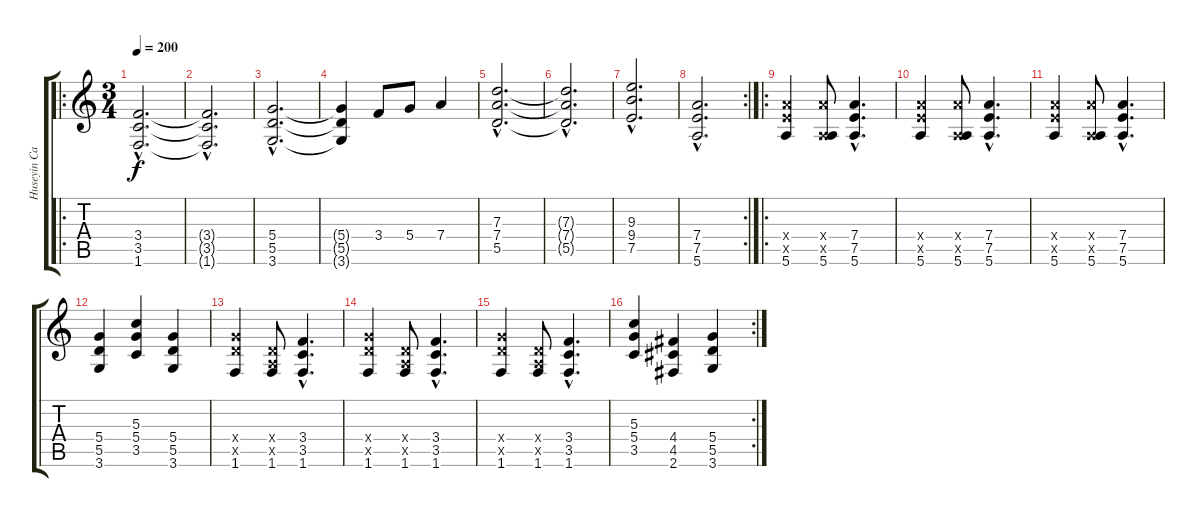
\track ("Huseyin Can" "Huseyin Ca") {instrument distortionguitar}
\staff {score tabs}
\tuning (E4 B3 G3 D3 A2 E2) {hide}
\ro
\ts (3 4)
\tempo 200
\clef g2
\ks c
(3.4{hac} 3.5{hac} 1.6{hac}).2{d dy f} |
(3.4{hac t} 3.5{hac t} 1.6{hac t}).2{d} |
(5.4{hac} 5.5{hac} 3.6{hac}).2{d} |
(5.4{t} 5.5{t} 3.6{t}).4 3.4.8 5.4.8 7.4.4 |
(7.3{hac} 7.4{hac} 5.5{hac}).2{d} |
(7.3{hac t} 7.4{hac t} 5.5{hac t}).2{d} |
(9.3{hac} 9.4{hac} 7.5{hac}).2{d} |
\rc 2
(7.4{hac} 7.5{hac} 5.6{hac}).2{d} |
\ro
(7.4{x} 7.5{x} 5.6).4 (7.4{x} 0.5{x} 5.6).8 (7.4{hac} 7.5{hac} 5.6{hac}).4{d} |
(7.4{x} 7.5{x} 5.6).4 (7.4{x} 0.5{x} 5.6).8 (7.4{hac} 7.5{hac} 5.6{hac}).4{d} |
(7.4{x} 7.5{x} 5.6).4 (7.4{x} 0.5{x} 5.6).8 (7.4{hac} 7.5{hac} 5.6{hac}).4{d} |
(5.4 5.5 3.6).4 (5.3 5.4 3.5).4 (5.4 5.5 3.6).4 |
(5.4{x} 5.5{x} 1.6).4 (0.4{x} 0.5{x} 1.6).8 (3.4{hac} 3.5{hac} 1.6{hac}).4{d} |
(5.4{x} 5.5{x} 1.6).4 (0.4{x} 0.5{x} 1.6).8 (3.4{hac} 3.5{hac} 1.6{hac}).4{d} |
(5.4{x} 5.5{x} 1.6).4 (0.4{x} 0.5{x} 1.6).8 (3.4{hac} 3.5{hac} 1.6{hac}).4{d} |
\rc 2
(5.3 5.4 3.5).4 (4.4 4.5 2.6).4 (5.4 5.5 3.6).4
